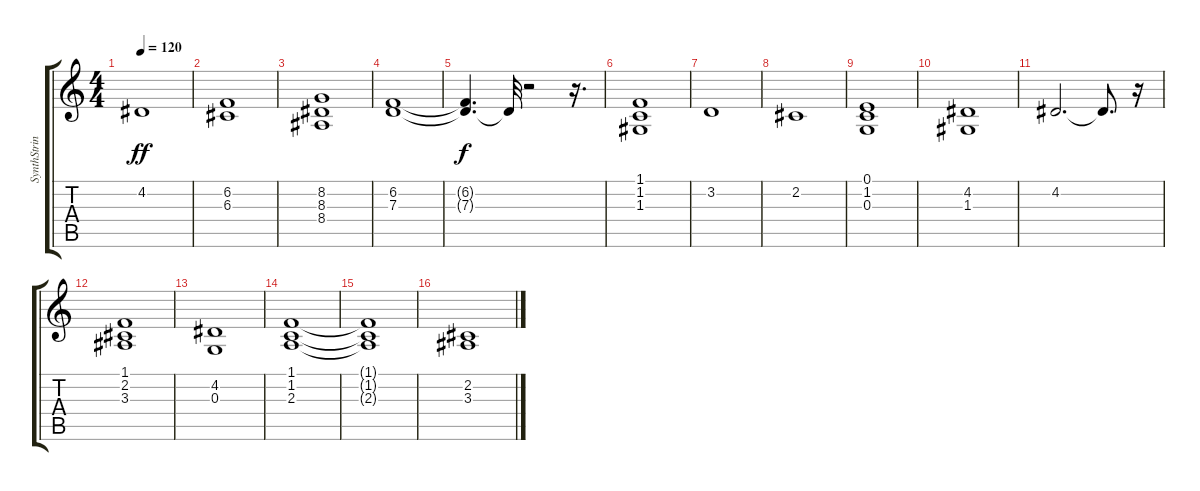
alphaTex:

\track ("SynthString 1" "SynthStrin") {instrument synthstrings1}
\staff {score tabs}
\tuning (E4 B3 G3 D3 A2 E2) {hide}
\ts (4 4)
\tempo 120
\clef g2
\ks c
4.2.1{dy ff} |
(6.2 6.3).1 |
(8.2 8.3 8.4).1 |
(6.2 7.3).1 |
(6.2{t} 7.3{t}).4{d dy f} 7.3{t}.32 r.2 r.16{d} |
(1.1 1.2 1.3).1 |
3.2.1 |
2.2.1 |
(0.1 1.2 0.3).1 |
(4.2 1.3).1 |
4.2.2{d} 4.2{t}.8{d} r.16 |
(1.1 2.2 3.3).1 |
(4.2 0.3).1 |
(1.1 1.2 2.3).1 |
(1.1{t} 1.2{t} 2.3{t}).1 |
(2.2 3.3).1
